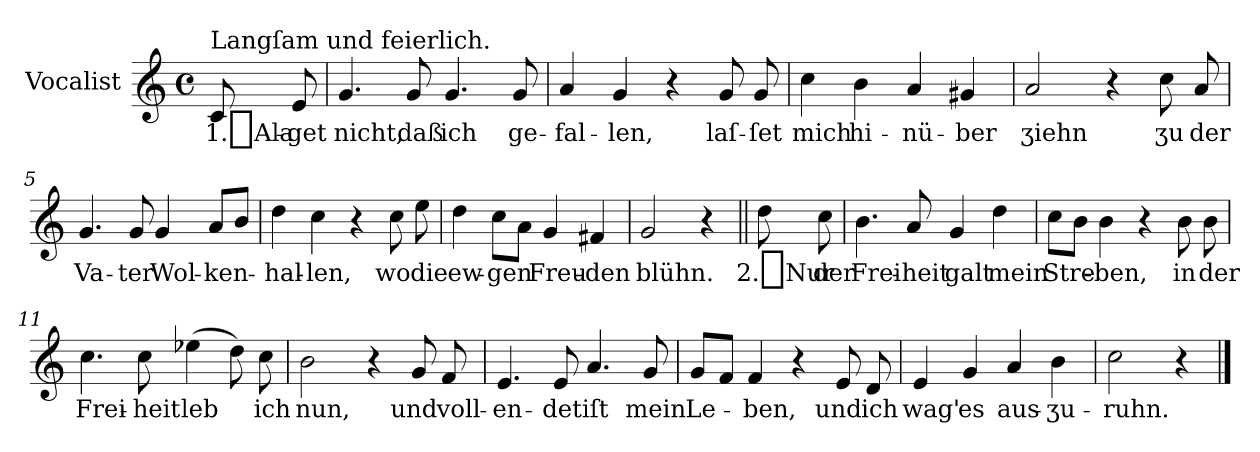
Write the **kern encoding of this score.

**kern	**text
*part1	*part1
*staff1	*staff1
*I"Vocalist	*
*clefG2	*
*k[]	*
*C:	*
*M4/4	*
*met(c)	*
=	=
!LO:TX:a:t=Langſam und feierlich.	!
8c	1._Ala-
8e	-get
=1	=1
4.g	nicht,
8g	daß
4.g	ich
8g	ge-
=2	=2
4a	-fal-
4g	-len,
4r	.
8g	laſ-
8g	-ſet
=3	=3
4cc	mich
4b	hi-
4a	-nü-
4g#X	-ber
=4	=4
2a	ʒiehn
4r	.
8cc	ʒu
8a	der
=5	=5
4.g	Va-
8g	-ter
4g	Wol-
8aL	-ken-
8bJ	.
=6	=6
4dd	-hal-
4cc	len,
4r	.
8cc	wo
8ee	die
=7	=7
4dd	ew-
8ccL	-gen
8aJ	.
4g	Freu-
4f#X	-den
=8	=8
2g	blühn.
4r	.
=||	=||
8dd	2._Nur
8cc	der
=9	=9
4.b	Frei-
8a	-heit
4g	galt
4dd	mein
=10	=10
8ccL	Stre-
8bJ	.
4b	-ben,
4r	.
8b	in
8b	der
=11	=11
4.cc	Frei-
8cc	-heit
(4ee-X	leb
8dd)	.
8cc	ich
=12	=12
2b	nun,
4r	.
8g	und
8f	voll-
=13	=13
4.e	-en-
8e	-det
4.a	iſt
8g	mein
=14	=14
8gL	Le-
8fJ	.
4f	-ben,
4r	.
8e	und
8d	ich
=15	=15
4e	wag'
4g	es
4a	aus-
4b	-ʒu-
=16	=16
2cc	-ruhn.
4r	.
==	==
*-	*-
